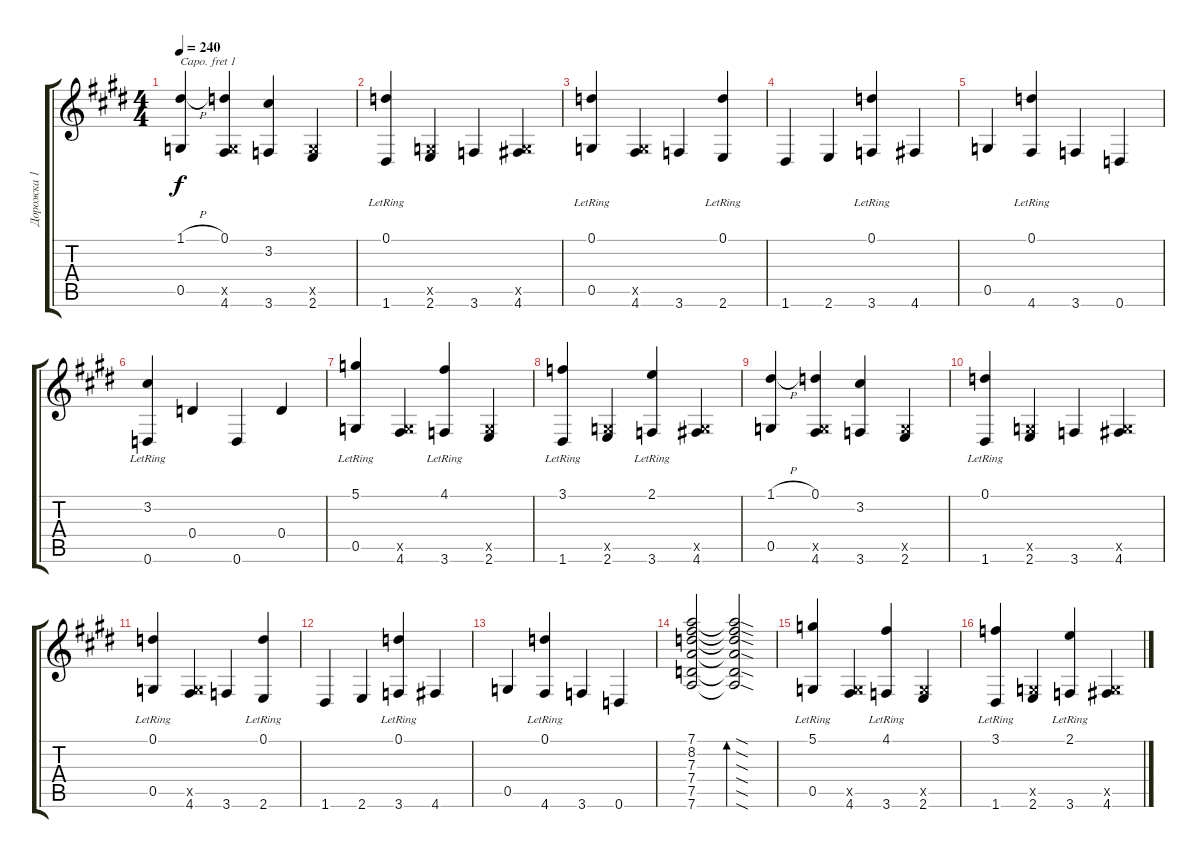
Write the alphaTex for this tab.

\track ("Дорожка 1" "Дорожка 1") {instrument acousticguitarsteel}
\staff {score tabs}
\capo 1
\tuning (Db4 A3 Gb3 Db3 Gb2 Db2) {hide}
\ts (4 4)
\tempo 240
\clef g2
\ks e
(1.1{h} 0.5).4{dy f} (0.1 0.5{x} 4.6).4 (3.2 3.6).4 (0.5{x} 2.6).4 |
(0.1{lr} 1.6).4 (0.5{x} 2.6).4 3.6.4 (0.5{x} 4.6).4 |
(0.1{lr} 0.5).4 (0.5{x} 4.6).4 3.6.4 (0.1{lr} 2.6).4 |
1.6.4 2.6.4 (0.1{lr} 3.6).4 4.6.4 |
0.5.4 (0.1{lr} 4.6).4 3.6.4 0.6.4 |
(3.2{lr} 0.6).4 0.4.4 0.6.4 0.4.4 |
(5.1{lr} 0.5).4 (0.5{x} 4.6).4 (4.1{lr} 3.6).4 (0.5{x} 2.6).4 |
(3.1{lr} 1.6).4 (0.5{x} 2.6).4 (2.1{lr} 3.6).4 (0.5{x} 4.6).4 |
(1.1{h} 0.5).4 (0.1 0.5{x} 4.6).4 (3.2 3.6).4 (0.5{x} 2.6).4 |
(0.1{lr} 1.6).4 (0.5{x} 2.6).4 3.6.4 (0.5{x} 4.6).4 |
(0.1{lr} 0.5).4 (0.5{x} 4.6).4 3.6.4 (0.1{lr} 2.6).4 |
1.6.4 2.6.4 (0.1{lr} 3.6).4 4.6.4 |
0.5.4 (0.1{lr} 4.6).4 3.6.4 0.6.4 |
(7.1 8.2 7.3 7.4 7.5 7.6).2 (7.1{sod t} 8.2{sod t} 7.3{sod t} 7.4{sod t} 7.5{sod t} 7.6{sod t}).2{bd 120} |
(5.1{lr} 0.5).4 (0.5{x} 4.6).4 (4.1{lr} 3.6).4 (0.5{x} 2.6).4 |
(3.1{lr} 1.6).4 (0.5{x} 2.6).4 (2.1{lr} 3.6).4 (0.5{x} 4.6).4
